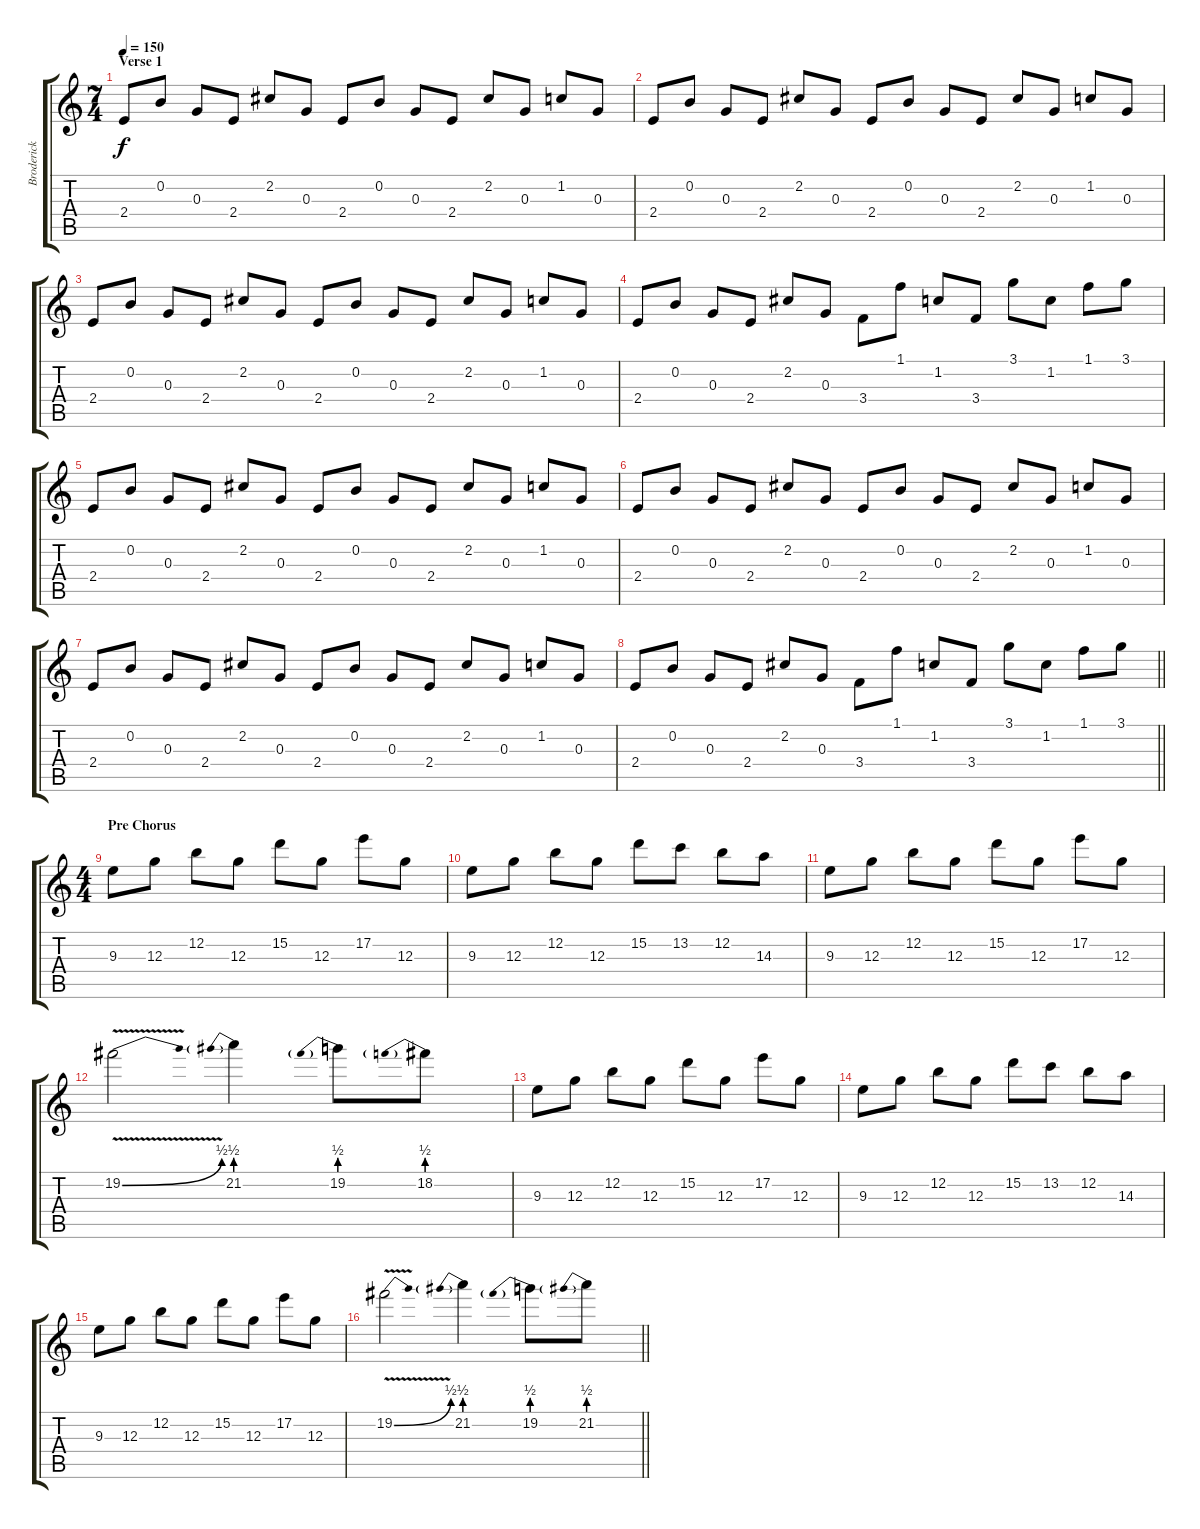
\track ("Broderick" "Broderick") {instrument distortionguitar}
\staff {score tabs}
\tuning (E4 B3 G3 D3 A2 E2) {hide}
\ts (7 4)
\section ("" "Verse 1")
\tempo 150
\clef g2
\ks c
2.4.8{dy f volume 10 instrument acousticguitarsteel} 0.2.8 0.3.8 2.4.8 2.2.8 0.3.8 2.4.8 0.2.8 0.3.8 2.4.8 2.2.8 0.3.8 1.2.8 0.3.8 |
2.4.8 0.2.8 0.3.8 2.4.8 2.2.8 0.3.8 2.4.8 0.2.8 0.3.8 2.4.8 2.2.8 0.3.8 1.2.8 0.3.8 |
2.4.8 0.2.8 0.3.8 2.4.8 2.2.8 0.3.8 2.4.8 0.2.8 0.3.8 2.4.8 2.2.8 0.3.8 1.2.8 0.3.8 |
2.4.8 0.2.8 0.3.8 2.4.8 2.2.8 0.3.8 3.4.8 1.1.8 1.2.8 3.4.8 3.1.8 1.2.8 1.1.8 3.1.8 |
2.4.8 0.2.8 0.3.8 2.4.8 2.2.8 0.3.8 2.4.8 0.2.8 0.3.8 2.4.8 2.2.8 0.3.8 1.2.8 0.3.8 |
2.4.8 0.2.8 0.3.8 2.4.8 2.2.8 0.3.8 2.4.8 0.2.8 0.3.8 2.4.8 2.2.8 0.3.8 1.2.8 0.3.8 |
2.4.8 0.2.8 0.3.8 2.4.8 2.2.8 0.3.8 2.4.8 0.2.8 0.3.8 2.4.8 2.2.8 0.3.8 1.2.8 0.3.8 |
\barLineRight lightlight
2.4.8 0.2.8 0.3.8 2.4.8 2.2.8 0.3.8 3.4.8 1.1.8 1.2.8 3.4.8 3.1.8 1.2.8 1.1.8 3.1.8 |
\ts (4 4)
\section ("" "Pre Chorus")
9.3.8 12.3.8 12.2.8 12.3.8 15.2.8 12.3.8 17.2.8 12.3.8 |
9.3.8 12.3.8 12.2.8 12.3.8 15.2.8 13.2.8 12.2.8 14.3.8 |
9.3.8 12.3.8 12.2.8 12.3.8 15.2.8 12.3.8 17.2.8 12.3.8 |
19.2{be (bend 0 0 60 2) v}.2 21.2{be (prebend 0 2 60 2)}.4 19.2{be (prebend 0 2 60 2)}.8 18.2{be (prebend 0 2 60 2)}.8 |
9.3.8 12.3.8 12.2.8 12.3.8 15.2.8 12.3.8 17.2.8 12.3.8 |
9.3.8 12.3.8 12.2.8 12.3.8 15.2.8 13.2.8 12.2.8 14.3.8 |
9.3.8 12.3.8 12.2.8 12.3.8 15.2.8 12.3.8 17.2.8 12.3.8 |
\barLineRight lightlight
19.2{be (bend 0 0 60 2) v}.2 21.2{be (prebend 0 2 60 2)}.4 19.2{be (prebend 0 2 60 2)}.8 21.2{be (prebend 0 2 60 2)}.8
